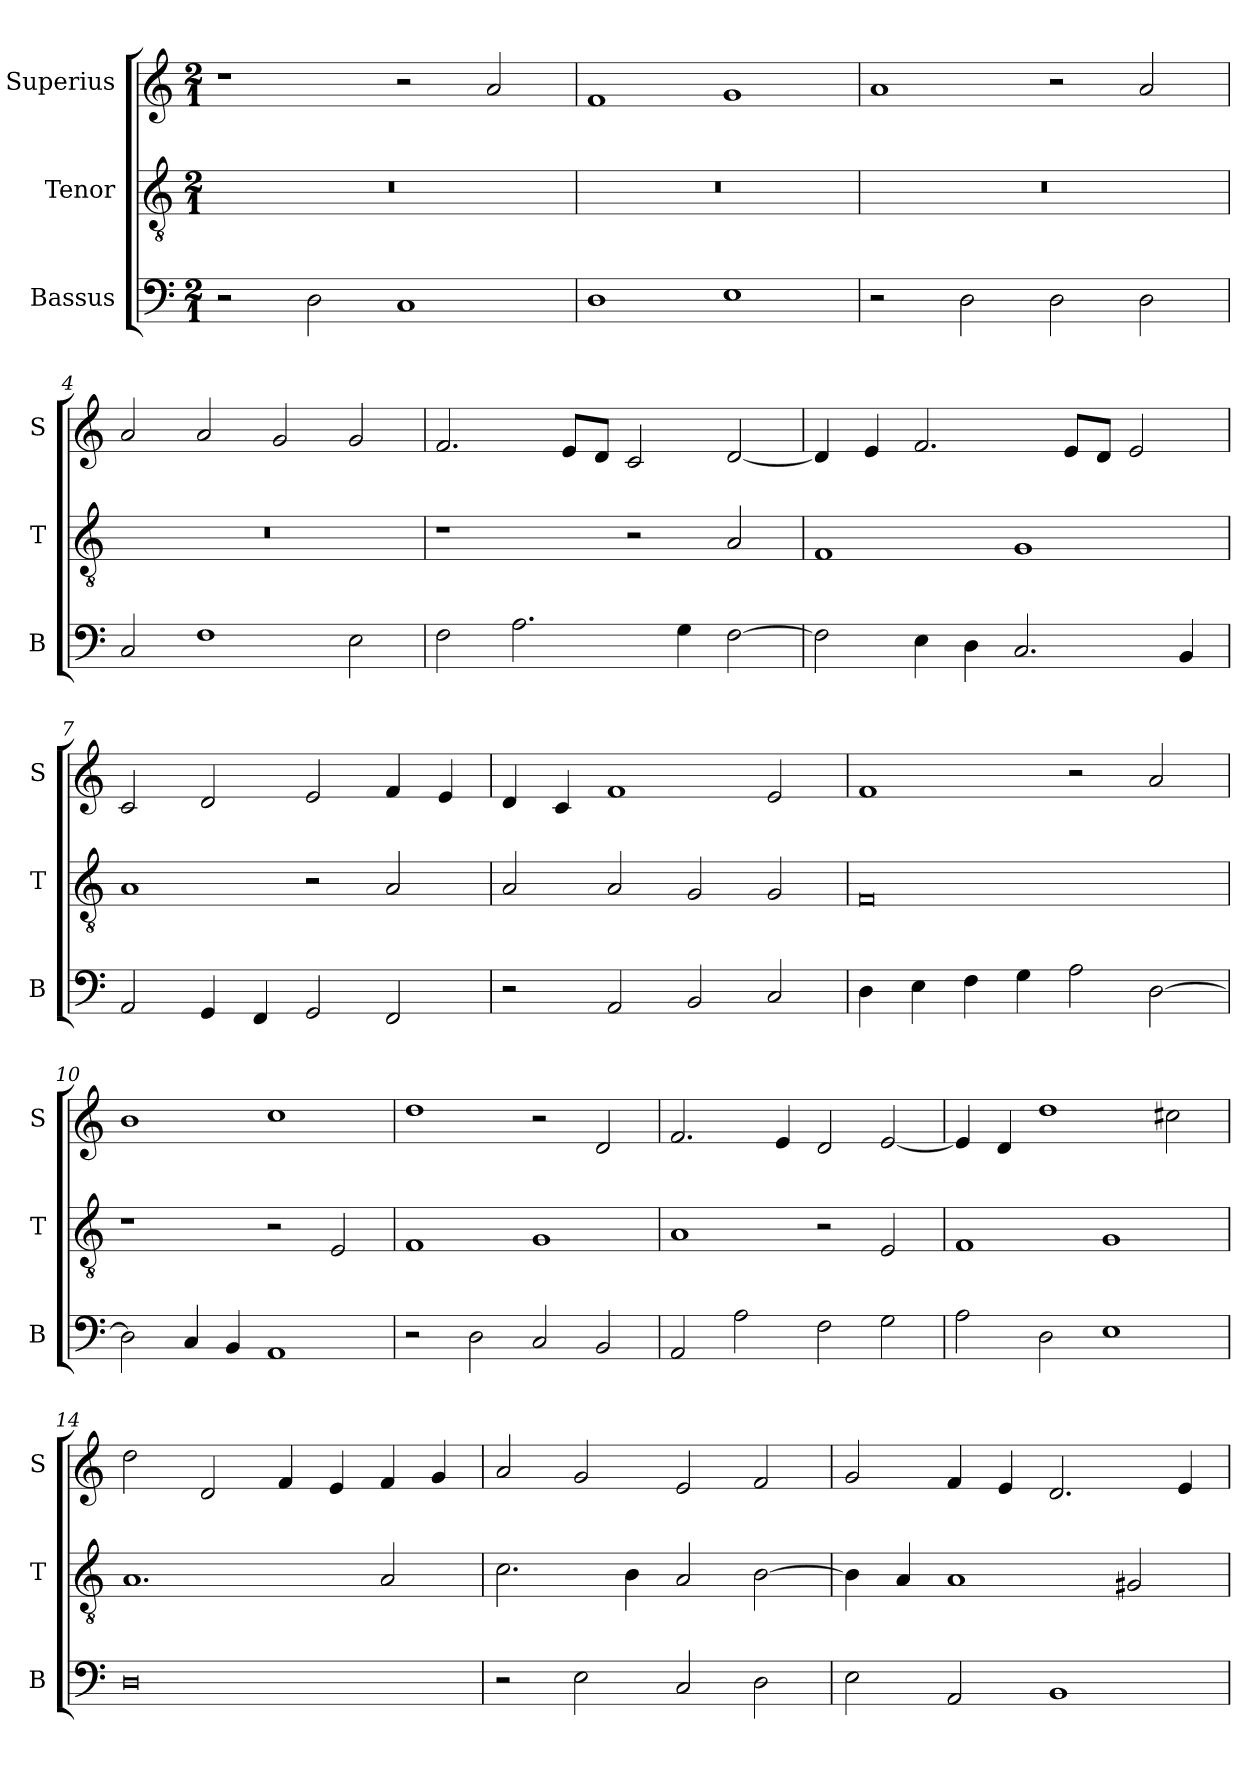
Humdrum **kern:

**kern	**kern	**kern
*part3	*part2	*part1
*staff3	*staff2	*staff1
*I"Bassus	*I"Tenor	*I"Superius
*I'B	*I'T	*I'S
*clefF4	*clefGv2	*clefG2
*k[]	*k[]	*k[]
*C:	*C:	*C:
*M2/1	*M2/1	*M2/1
=1	=1	=1
2r	0r	1r
2D	.	.
1C	.	2r
.	.	2a
=2	=2	=2
1D	0r	1f
1E	.	1g
=3	=3	=3
2r	0r	1a
2D	.	.
2D	.	2r
2D	.	2a
=4	=4	=4
2C	0r	2a
1F	.	2a
.	.	2g
2E	.	2g
=5	=5	=5
2F	1r	2.f
2.A	.	.
.	.	8eL
.	.	8dJ
.	2r	2c
4G	.	.
[2F	2A	[2d
=6	=6	=6
2F]	1F	4d]
.	.	4e
4E	.	2.f
4D	.	.
2.C	1G	.
.	.	8eL
.	.	8dJ
.	.	2e
4BB	.	.
=7	=7	=7
2AA	1A	2c
4GG	.	2d
4FF	.	.
2GG	2r	2e
2FF	2A	4f
.	.	4e
=8	=8	=8
2r	2A	4d
.	.	4c
2AA	2A	1f
2BB	2G	.
2C	2G	2e
=9	=9	=9
4D	0F	1f
4E	.	.
4F	.	.
4G	.	.
2A	.	2r
[2D	.	2a
=10	=10	=10
2D]	1r	1b
4C	.	.
4BB	.	.
1AA	2r	1cc
.	2E	.
=11	=11	=11
2r	1F	1dd
2D	.	.
2C	1G	2r
2BB	.	2d
=12	=12	=12
2AA	1A	2.f
2A	.	.
.	.	4e
2F	2r	2d
2G	2E	[2e
=13	=13	=13
2A	1F	4e]
.	.	4d
2D	.	1dd
1E	1G	.
.	.	2cc#X
=14	=14	=14
0D	1.A	2dd
.	.	2d
.	.	4f
.	.	4e
.	2A	4f
.	.	4g
=15	=15	=15
2r	2.c	2a
2E	.	2g
.	4B	.
2C	2A	2e
2D	[2B	2f
=16	=16	=16
2E	4B]	2g
.	4A	.
2AA	1A	4f
.	.	4e
1BB	.	2.d
.	2G#X	.
.	.	4e
=	=	=
*-	*-	*-
